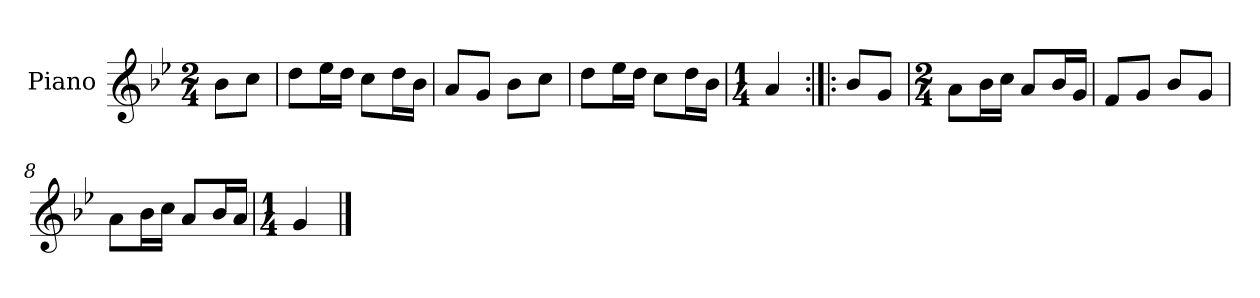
**kern
*part1
*staff1
*I"Piano
*I'Pno.
*clefG2
*k[b-e-]
*M2/4
=
8b-\L
8cc\J
=1
8dd\L
16ee-\L
16dd\JJ
8cc\L
16dd\L
16b-\JJ
=2
8a/L
8g/J
8b-\L
8cc\J
=3
8dd\L
16ee-\L
16dd\JJ
8cc\L
16dd\L
16b-\JJ
=4
*M1/4
4a/
=5:|!|:
8b-/L
8g/J
=6
*M2/4
8a\L
16b-\L
16cc\JJ
8a/L
16b-/L
16g/JJ
=7
8f/L
8g/J
8b-/L
8g/J
!!LO:LB:g=z
=8
8a\L
16b-\L
16cc\JJ
8a/L
16b-/L
16a/JJ
=9
*M1/4
4g/
==
*-
